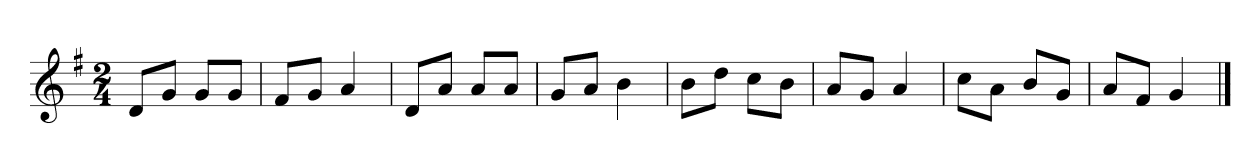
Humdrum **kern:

**kern
*part1
*staff1
*k[f#]
*M2/4
*MM120
=1
8dL
8gJ
8gL
8gJ
=2
8f#L
8gJ
4a
=3
8dL
8aJ
8aL
8aJ
=4
8gL
8aJ
4b
=5
8bL
8ddJ
8ccL
8bJ
=6
8aL
8gJ
4a
=7
8ccL
8aJ
8bL
8gJ
=8
8aL
8f#J
4g
==
*-
